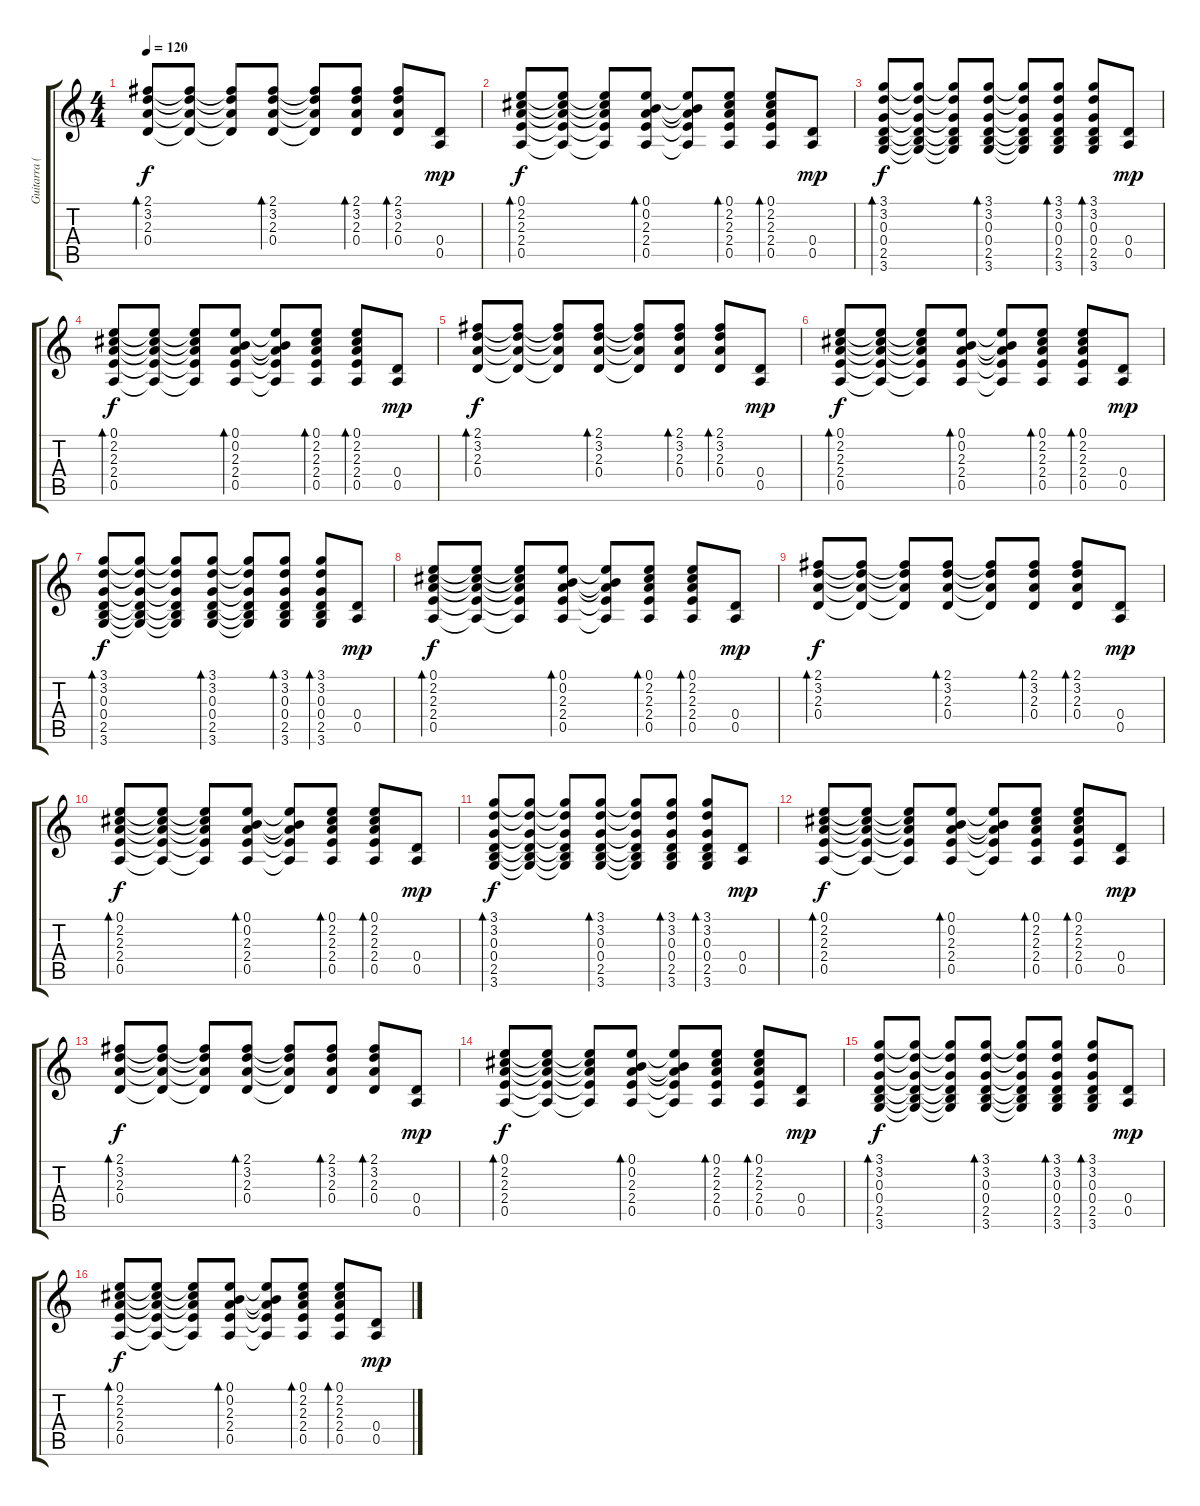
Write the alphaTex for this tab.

\track ("Guitarra (Acustica)" "Guitarra (") {instrument acousticguitarsteel}
\staff {score tabs}
\tuning (E4 B3 G3 D3 A2 E2) {hide}
\ts (4 4)
\tempo 120
\clef g2
\ks c
(2.1 3.2 2.3 0.4).8{bd 60 dy f} (2.1{t} 3.2{t} 2.3{t} 0.4{t}).8 (2.1{t} 3.2{t} 2.3{t} 0.4{t}).8 (2.1 3.2 2.3 0.4).8{bd 60} (2.1{t} 3.2{t} 2.3{t} 0.4{t}).8 (2.1 3.2 2.3 0.4).8{bd 60} (2.1 3.2 2.3 0.4).8{bd 60} (0.4 0.5).8{dy mp} |
(0.1 2.2 2.3 2.4 0.5).8{bd 60 dy f} (0.1{t} 2.2{t} 2.3{t} 2.4{t} 0.5{t}).8 (0.1{t} 2.2{t} 2.3{t} 2.4{t} 0.5{t}).8 (0.1 0.2 2.3 2.4 0.5).8{bd 60} (0.1{t} 0.2{t} 2.3{t} 2.4{t} 0.5{t}).8 (0.1 2.2 2.3 2.4 0.5).8{bd 60} (0.1 2.2 2.3 2.4 0.5).8{bd 60} (0.4 0.5).8{dy mp} |
(3.1 3.2 0.3 0.4 2.5 3.6).8{bd 60 dy f} (3.1{t} 3.2{t} 0.3{t} 0.4{t} 2.5{t} 3.6{t}).8 (3.1{t} 3.2{t} 0.3{t} 0.4{t} 2.5{t} 3.6{t}).8 (3.1 3.2 0.3 0.4 2.5 3.6).8{bd 60} (3.1{t} 3.2{t} 0.3{t} 0.4{t} 2.5{t} 3.6{t}).8 (3.1 3.2 0.3 0.4 2.5 3.6).8{bd 60} (3.1 3.2 0.3 0.4 2.5 3.6).8{bd 60} (0.4 0.5).8{dy mp} |
(0.1 2.2 2.3 2.4 0.5).8{bd 60 dy f} (0.1{t} 2.2{t} 2.3{t} 2.4{t} 0.5{t}).8 (0.1{t} 2.2{t} 2.3{t} 2.4{t} 0.5{t}).8 (0.1 0.2 2.3 2.4 0.5).8{bd 60} (0.1{t} 0.2{t} 2.3{t} 2.4{t} 0.5{t}).8 (0.1 2.2 2.3 2.4 0.5).8{bd 60} (0.1 2.2 2.3 2.4 0.5).8{bd 60} (0.4 0.5).8{dy mp} |
(2.1 3.2 2.3 0.4).8{bd 60 dy f} (2.1{t} 3.2{t} 2.3{t} 0.4{t}).8 (2.1{t} 3.2{t} 2.3{t} 0.4{t}).8 (2.1 3.2 2.3 0.4).8{bd 60} (2.1{t} 3.2{t} 2.3{t} 0.4{t}).8 (2.1 3.2 2.3 0.4).8{bd 60} (2.1 3.2 2.3 0.4).8{bd 60} (0.4 0.5).8{dy mp} |
(0.1 2.2 2.3 2.4 0.5).8{bd 60 dy f} (0.1{t} 2.2{t} 2.3{t} 2.4{t} 0.5{t}).8 (0.1{t} 2.2{t} 2.3{t} 2.4{t} 0.5{t}).8 (0.1 0.2 2.3 2.4 0.5).8{bd 60} (0.1{t} 0.2{t} 2.3{t} 2.4{t} 0.5{t}).8 (0.1 2.2 2.3 2.4 0.5).8{bd 60} (0.1 2.2 2.3 2.4 0.5).8{bd 60} (0.4 0.5).8{dy mp} |
(3.1 3.2 0.3 0.4 2.5 3.6).8{bd 60 dy f} (3.1{t} 3.2{t} 0.3{t} 0.4{t} 2.5{t} 3.6{t}).8 (3.1{t} 3.2{t} 0.3{t} 0.4{t} 2.5{t} 3.6{t}).8 (3.1 3.2 0.3 0.4 2.5 3.6).8{bd 60} (3.1{t} 3.2{t} 0.3{t} 0.4{t} 2.5{t} 3.6{t}).8 (3.1 3.2 0.3 0.4 2.5 3.6).8{bd 60} (3.1 3.2 0.3 0.4 2.5 3.6).8{bd 60} (0.4 0.5).8{dy mp} |
(0.1 2.2 2.3 2.4 0.5).8{bd 60 dy f} (0.1{t} 2.2{t} 2.3{t} 2.4{t} 0.5{t}).8 (0.1{t} 2.2{t} 2.3{t} 2.4{t} 0.5{t}).8 (0.1 0.2 2.3 2.4 0.5).8{bd 60} (0.1{t} 0.2{t} 2.3{t} 2.4{t} 0.5{t}).8 (0.1 2.2 2.3 2.4 0.5).8{bd 60} (0.1 2.2 2.3 2.4 0.5).8{bd 60} (0.4 0.5).8{dy mp} |
(2.1 3.2 2.3 0.4).8{bd 60 dy f} (2.1{t} 3.2{t} 2.3{t} 0.4{t}).8 (2.1{t} 3.2{t} 2.3{t} 0.4{t}).8 (2.1 3.2 2.3 0.4).8{bd 60} (2.1{t} 3.2{t} 2.3{t} 0.4{t}).8 (2.1 3.2 2.3 0.4).8{bd 60} (2.1 3.2 2.3 0.4).8{bd 60} (0.4 0.5).8{dy mp} |
(0.1 2.2 2.3 2.4 0.5).8{bd 60 dy f} (0.1{t} 2.2{t} 2.3{t} 2.4{t} 0.5{t}).8 (0.1{t} 2.2{t} 2.3{t} 2.4{t} 0.5{t}).8 (0.1 0.2 2.3 2.4 0.5).8{bd 60} (0.1{t} 0.2{t} 2.3{t} 2.4{t} 0.5{t}).8 (0.1 2.2 2.3 2.4 0.5).8{bd 60} (0.1 2.2 2.3 2.4 0.5).8{bd 60} (0.4 0.5).8{dy mp} |
(3.1 3.2 0.3 0.4 2.5 3.6).8{bd 60 dy f} (3.1{t} 3.2{t} 0.3{t} 0.4{t} 2.5{t} 3.6{t}).8 (3.1{t} 3.2{t} 0.3{t} 0.4{t} 2.5{t} 3.6{t}).8 (3.1 3.2 0.3 0.4 2.5 3.6).8{bd 60} (3.1{t} 3.2{t} 0.3{t} 0.4{t} 2.5{t} 3.6{t}).8 (3.1 3.2 0.3 0.4 2.5 3.6).8{bd 60} (3.1 3.2 0.3 0.4 2.5 3.6).8{bd 60} (0.4 0.5).8{dy mp} |
(0.1 2.2 2.3 2.4 0.5).8{bd 60 dy f} (0.1{t} 2.2{t} 2.3{t} 2.4{t} 0.5{t}).8 (0.1{t} 2.2{t} 2.3{t} 2.4{t} 0.5{t}).8 (0.1 0.2 2.3 2.4 0.5).8{bd 60} (0.1{t} 0.2{t} 2.3{t} 2.4{t} 0.5{t}).8 (0.1 2.2 2.3 2.4 0.5).8{bd 60} (0.1 2.2 2.3 2.4 0.5).8{bd 60} (0.4 0.5).8{dy mp} |
(2.1 3.2 2.3 0.4).8{bd 60 dy f} (2.1{t} 3.2{t} 2.3{t} 0.4{t}).8 (2.1{t} 3.2{t} 2.3{t} 0.4{t}).8 (2.1 3.2 2.3 0.4).8{bd 60} (2.1{t} 3.2{t} 2.3{t} 0.4{t}).8 (2.1 3.2 2.3 0.4).8{bd 60} (2.1 3.2 2.3 0.4).8{bd 60} (0.4 0.5).8{dy mp} |
(0.1 2.2 2.3 2.4 0.5).8{bd 60 dy f} (0.1{t} 2.2{t} 2.3{t} 2.4{t} 0.5{t}).8 (0.1{t} 2.2{t} 2.3{t} 2.4{t} 0.5{t}).8 (0.1 0.2 2.3 2.4 0.5).8{bd 60} (0.1{t} 0.2{t} 2.3{t} 2.4{t} 0.5{t}).8 (0.1 2.2 2.3 2.4 0.5).8{bd 60} (0.1 2.2 2.3 2.4 0.5).8{bd 60} (0.4 0.5).8{dy mp} |
(3.1 3.2 0.3 0.4 2.5 3.6).8{bd 60 dy f} (3.1{t} 3.2{t} 0.3{t} 0.4{t} 2.5{t} 3.6{t}).8 (3.1{t} 3.2{t} 0.3{t} 0.4{t} 2.5{t} 3.6{t}).8 (3.1 3.2 0.3 0.4 2.5 3.6).8{bd 60} (3.1{t} 3.2{t} 0.3{t} 0.4{t} 2.5{t} 3.6{t}).8 (3.1 3.2 0.3 0.4 2.5 3.6).8{bd 60} (3.1 3.2 0.3 0.4 2.5 3.6).8{bd 60} (0.4 0.5).8{dy mp} |
(0.1 2.2 2.3 2.4 0.5).8{bd 60 dy f} (0.1{t} 2.2{t} 2.3{t} 2.4{t} 0.5{t}).8 (0.1{t} 2.2{t} 2.3{t} 2.4{t} 0.5{t}).8 (0.1 0.2 2.3 2.4 0.5).8{bd 60} (0.1{t} 0.2{t} 2.3{t} 2.4{t} 0.5{t}).8 (0.1 2.2 2.3 2.4 0.5).8{bd 60} (0.1 2.2 2.3 2.4 0.5).8{bd 60} (0.4 0.5).8{dy mp}
